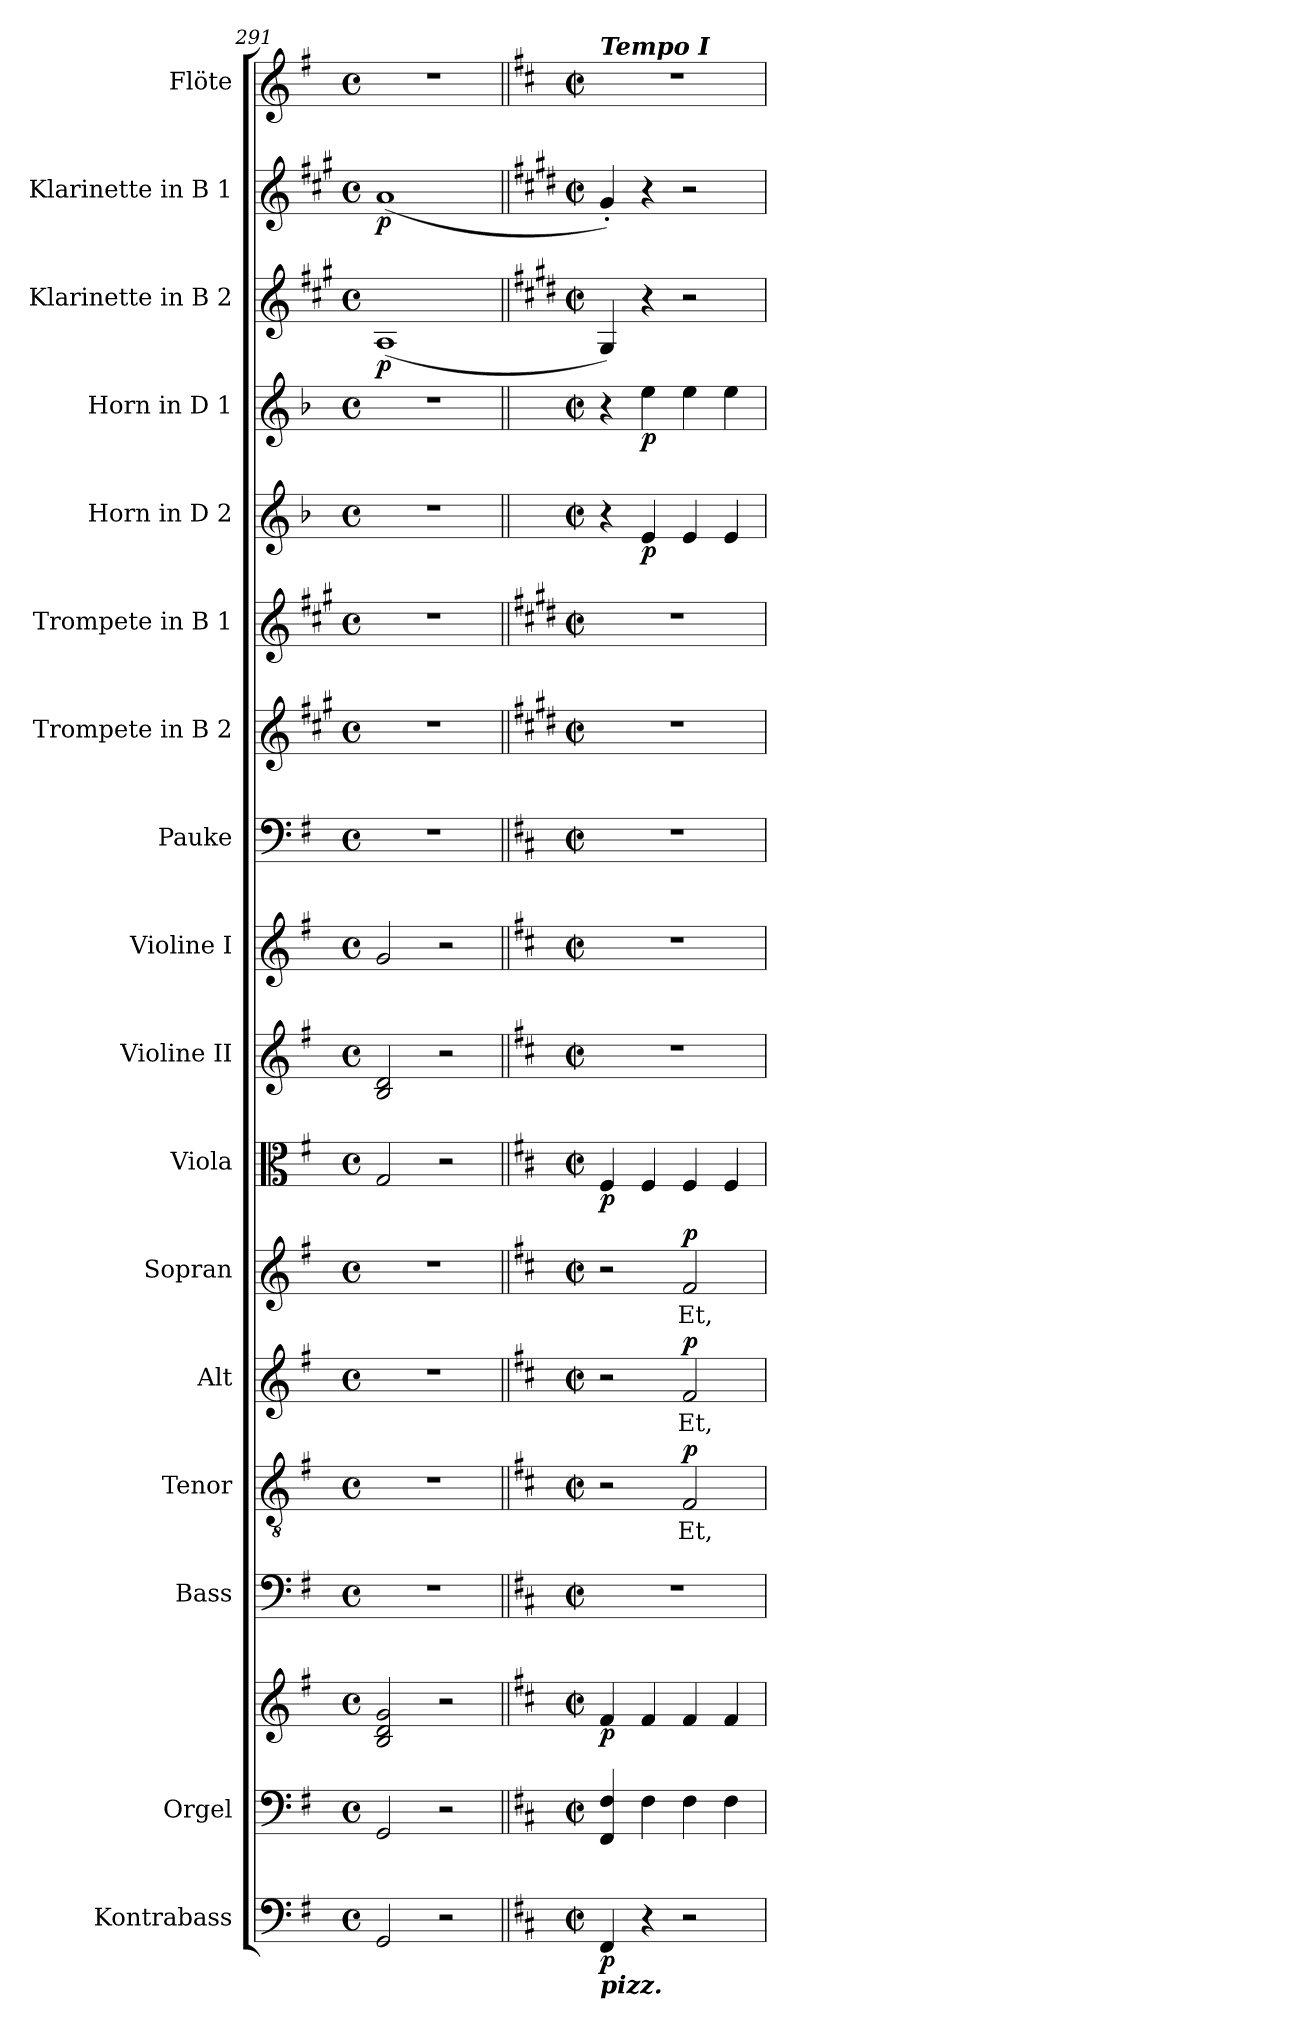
**kern	**dynam	**kern	**kern	**dynam	**kern	**kern	**text	**dynam	**kern	**text	**dynam	**kern	**text	**dynam	**kern	**dynam	**kern	**kern	**kern	**kern	**kern	**kern	**dynam	**kern	**dynam	**kern	**dynam	**kern	**dynam	**kern
*part17	*part17	*part16	*part16	*part16	*part15	*part14	*part14	*part14	*part13	*part13	*part13	*part12	*part12	*part12	*part11	*part11	*part10	*part9	*part8	*part7	*part6	*part5	*part5	*part4	*part4	*part3	*part3	*part2	*part2	*part1
*staff18	*staff18	*staff17	*staff16	*staff16/17	*staff15	*staff14	*staff14	*staff14	*staff13	*staff13	*staff13	*staff12	*staff12	*staff12	*staff11	*staff11	*staff10	*staff9	*staff8	*staff7	*staff6	*staff5	*staff5	*staff4	*staff4	*staff3	*staff3	*staff2	*staff2	*staff1
*I"Kontrabass	*	*I"Orgel	*	*	*I"Bass	*I"Tenor	*	*	*I"Alt	*	*	*I"Sopran	*	*	*I"Viola	*	*I"Violine II	*I"Violine I	*I"Pauke	*I"Trompete in B 2	*I"Trompete in B 1	*I"Horn in D 2	*	*I"Horn in D 1	*	*I"Klarinette in B 2	*	*I"Klarinette in B 1	*	*I"Flöte
*I'Kb.	*	*I'Org.	*	*	*I'B	*I'T	*	*	*I'A	*	*	*I'S	*	*	*I'Vla.	*	*I'Vl. II	*I'Vl. I	*I'Pk.	*I'Trp. 2	*I'Trp. 1	*I'Hrn. 2	*	*I'Hrn. 1	*	*I'Kl. 2	*	*I'Kl. 1	*	*I'Fl.
*clefF4	*	*clefF4	*clefG2	*	*clefF4	*clefGv2	*	*	*clefG2	*	*	*clefG2	*	*	*clefC3	*	*clefG2	*clefG2	*clefF4	*clefG2	*clefG2	*clefG2	*	*clefG2	*	*clefG2	*	*clefG2	*	*clefG2
*ITrd7c12	*	*	*	*	*	*	*	*	*	*	*	*	*	*	*	*	*	*	*	*ITrd1c2	*ITrd1c2	*ITrd-1c-2	*	*ITrd-1c-2	*	*ITrd1c2	*	*ITrd1c2	*	*
*k[f#]	*	*k[f#]	*k[f#]	*	*k[f#]	*k[f#]	*	*	*k[f#]	*	*	*k[f#]	*	*	*k[f#]	*	*k[f#]	*k[f#]	*k[f#]	*k[f#]	*k[f#]	*k[f#]	*	*k[f#]	*	*k[f#]	*	*k[f#]	*	*k[f#]
*G:	*	*G:	*G:	*	*G:	*G:	*	*	*G:	*	*	*G:	*	*	*G:	*	*G:	*G:	*G:	*G:	*G:	*G:	*	*G:	*	*G:	*	*G:	*	*G:
*M4/4	*	*M4/4	*M4/4	*	*M4/4	*M4/4	*	*	*M4/4	*	*	*M4/4	*	*	*M4/4	*	*M4/4	*M4/4	*M4/4	*M4/4	*M4/4	*M4/4	*	*M4/4	*	*M4/4	*	*M4/4	*	*M4/4
*met(c)	*	*met(c)	*met(c)	*	*met(c)	*met(c)	*	*	*met(c)	*	*	*met(c)	*	*	*met(c)	*	*met(c)	*met(c)	*met(c)	*met(c)	*met(c)	*met(c)	*	*met(c)	*	*met(c)	*	*met(c)	*	*met(c)
=291	=291	=291	=291	=291	=291	=291	=291	=291	=291	=291	=291	=291	=291	=291	=291	=291	=291	=291	=291	=291	=291	=291	=291	=291	=291	=291	=291	=291	=291	=291
!	!	!	!	!	!	!	!	!	!	!	!	!	!	!	!	!	!	!	!	!	!	!	!	!	!	!	!LO:DY:b	!	!LO:DY:b	!
2GGG/	.	2GG/	2B/ 2d/ 2g/	.	1r	1r	.	.	1r	.	.	1r	.	.	2G/	.	2B/ 2d/	2g/	1r	1r	1r	1r	.	1r	.	(<1G	p	(<1g	p	1r
2r	.	2r	2r	.	.	.	.	.	.	.	.	.	.	.	2r	.	2r	2r	.	.	.	.	.	.	.	.	.	.	.	.
=292||	=292||	=292||	=292||	=292||	=292||	=292||	=292||	=292||	=292||	=292||	=292||	=292||	=292||	=292||	=292||	=292||	=292||	=292||	=292||	=292||	=292||	=292||	=292||	=292||	=292||	=292||	=292||	=292||	=292||	=292||
*k[f#c#]	*	*k[f#c#]	*k[f#c#]	*	*k[f#c#]	*k[f#c#]	*	*	*k[f#c#]	*	*	*k[f#c#]	*	*	*k[f#c#]	*	*k[f#c#]	*k[f#c#]	*k[f#c#]	*k[f#c#]	*k[f#c#]	*k[f#c#]	*	*k[f#c#]	*	*k[f#c#]	*	*k[f#c#]	*	*k[f#c#]
*D:	*	*D:	*D:	*	*D:	*D:	*	*	*D:	*	*	*D:	*	*	*D:	*	*D:	*D:	*D:	*D:	*D:	*D:	*	*D:	*	*D:	*	*D:	*	*D:
*M2/2	*	*M2/2	*M2/2	*	*M2/2	*M2/2	*	*	*M2/2	*	*	*M2/2	*	*	*M2/2	*	*M2/2	*M2/2	*M2/2	*M2/2	*M2/2	*M2/2	*	*M2/2	*	*M2/2	*	*M2/2	*	*M2/2
*met(c|)	*	*met(c|)	*met(c|)	*	*met(c|)	*met(c|)	*	*	*met(c|)	*	*	*met(c|)	*	*	*met(c|)	*	*met(c|)	*met(c|)	*met(c|)	*met(c|)	*met(c|)	*met(c|)	*	*met(c|)	*	*met(c|)	*	*met(c|)	*	*met(c|)
!	!	!	!	!	!	!	!	!	!	!	!	!	!	!	!	!	!	!	!	!	!	!	!	!	!	!	!	!	!	!LO:TX:a:Bi:t=Tempo I
!LO:TX:b:Bi:t=pizz.	!	!	!	!	!	!	!	!	!	!	!	!	!	!	!	!	!	!	!	!	!	!	!	!	!	!	!	!	!	!
!	!LO:DY:b	!	!	!LO:DY:b	!	!	!	!	!	!	!	!	!	!	!	!LO:DY:b	!	!	!	!	!	!	!	!	!	!	!	!	!	!
4FFF#/	p	4FF#/ 4F#/	4f#/	p	1r	2r	.	.	2r	.	.	2r	.	.	4F#/	p	1r	1r	1r	1r	1r	4r	.	4r	.	4F#/)	.	4f#'</)	.	1r
!	!	!	!	!	!	!	!	!	!	!	!	!	!	!	!	!	!	!	!	!	!	!	!LO:DY:b	!	!LO:DY:b	!	!	!	!	!
4r	.	4F#\	4f#/	.	.	.	.	.	.	.	.	.	.	.	4F#/	.	.	.	.	.	.	4f#/	p	4ff#\	p	4r	.	4r	.	.
!	!	!	!	!	!	!	!LO:LY:b	!LO:DY:a	!	!LO:LY:b	!LO:DY:a	!	!LO:LY:b	!LO:DY:a	!	!	!	!	!	!	!	!	!	!	!	!	!	!	!	!
2r	.	4F#\	4f#/	.	.	2F#/	Et,	p	2f#/	Et,	p	2f#/	Et,	p	4F#/	.	.	.	.	.	.	4f#/	.	4ff#\	.	2r	.	2r	.	.
.	.	4F#\	4f#/	.	.	.	.	.	.	.	.	.	.	.	4F#/	.	.	.	.	.	.	4f#/	.	4ff#\	.	.	.	.	.	.
=	=	=	=	=	=	=	=	=	=	=	=	=	=	=	=	=	=	=	=	=	=	=	=	=	=	=	=	=	=	=
*-	*-	*-	*-	*-	*-	*-	*-	*-	*-	*-	*-	*-	*-	*-	*-	*-	*-	*-	*-	*-	*-	*-	*-	*-	*-	*-	*-	*-	*-	*-
